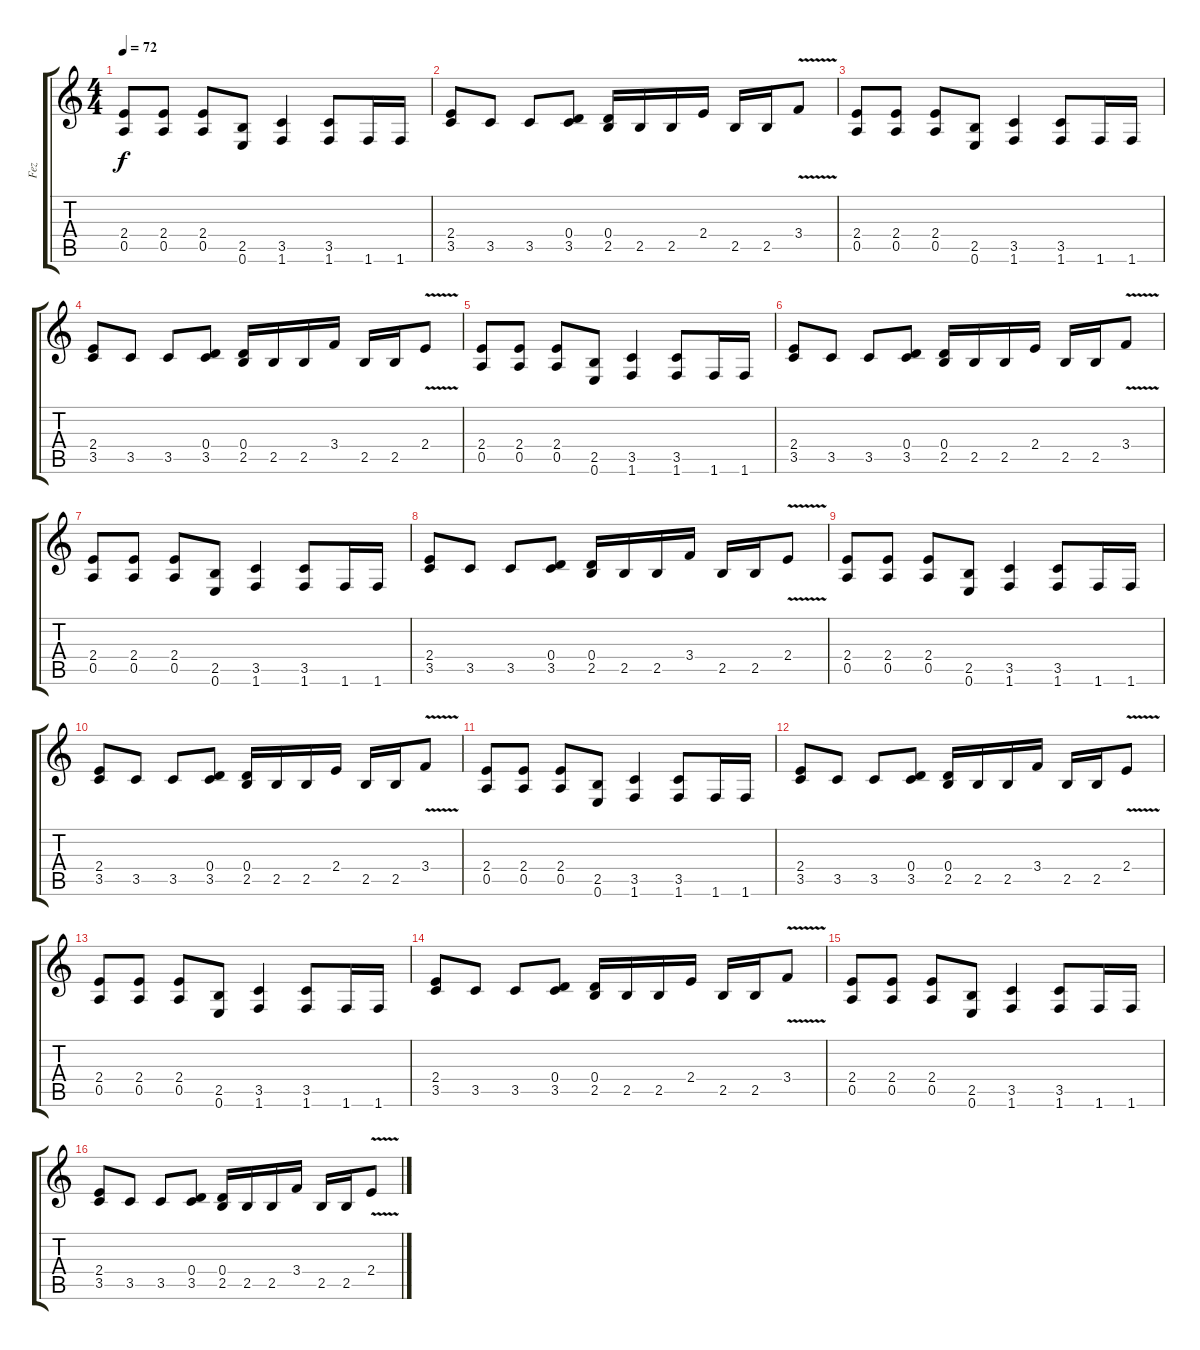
\track ("Fez" "Fez") {instrument distortionguitar}
\staff {score tabs}
\tuning (E4 B3 G3 D3 A2 E2) {hide}
\ts (4 4)
\tempo 72
\clef g2
\ks c
(2.4 0.5).8{dy f} (2.4 0.5).8 (2.4 0.5).8 (2.5 0.6).8 (3.5 1.6).4 (3.5 1.6).8 1.6.16 1.6.16 |
(2.4 3.5).8 3.5.8 3.5.8 (0.4 3.5).8 (0.4 2.5).16 2.5.16 2.5.16 2.4.16 2.5.16 2.5.16 3.4{v}.8 |
(2.4 0.5).8 (2.4 0.5).8 (2.4 0.5).8 (2.5 0.6).8 (3.5 1.6).4 (3.5 1.6).8 1.6.16 1.6.16 |
(2.4 3.5).8 3.5.8 3.5.8 (0.4 3.5).8 (0.4 2.5).16 2.5.16 2.5.16 3.4.16 2.5.16 2.5.16 2.4{v}.8 |
(2.4 0.5).8 (2.4 0.5).8 (2.4 0.5).8 (2.5 0.6).8 (3.5 1.6).4 (3.5 1.6).8 1.6.16 1.6.16 |
(2.4 3.5).8 3.5.8 3.5.8 (0.4 3.5).8 (0.4 2.5).16 2.5.16 2.5.16 2.4.16 2.5.16 2.5.16 3.4{v}.8 |
(2.4 0.5).8 (2.4 0.5).8 (2.4 0.5).8 (2.5 0.6).8 (3.5 1.6).4 (3.5 1.6).8 1.6.16 1.6.16 |
(2.4 3.5).8 3.5.8 3.5.8 (0.4 3.5).8 (0.4 2.5).16 2.5.16 2.5.16 3.4.16 2.5.16 2.5.16 2.4{v}.8 |
(2.4 0.5).8 (2.4 0.5).8 (2.4 0.5).8 (2.5 0.6).8 (3.5 1.6).4 (3.5 1.6).8 1.6.16 1.6.16 |
(2.4 3.5).8 3.5.8 3.5.8 (0.4 3.5).8 (0.4 2.5).16 2.5.16 2.5.16 2.4.16 2.5.16 2.5.16 3.4{v}.8 |
(2.4 0.5).8 (2.4 0.5).8 (2.4 0.5).8 (2.5 0.6).8 (3.5 1.6).4 (3.5 1.6).8 1.6.16 1.6.16 |
(2.4 3.5).8 3.5.8 3.5.8 (0.4 3.5).8 (0.4 2.5).16 2.5.16 2.5.16 3.4.16 2.5.16 2.5.16 2.4{v}.8 |
(2.4 0.5).8 (2.4 0.5).8 (2.4 0.5).8 (2.5 0.6).8 (3.5 1.6).4 (3.5 1.6).8 1.6.16 1.6.16 |
(2.4 3.5).8 3.5.8 3.5.8 (0.4 3.5).8 (0.4 2.5).16 2.5.16 2.5.16 2.4.16 2.5.16 2.5.16 3.4{v}.8 |
(2.4 0.5).8 (2.4 0.5).8 (2.4 0.5).8 (2.5 0.6).8 (3.5 1.6).4 (3.5 1.6).8 1.6.16 1.6.16 |
(2.4 3.5).8 3.5.8 3.5.8 (0.4 3.5).8 (0.4 2.5).16 2.5.16 2.5.16 3.4.16 2.5.16 2.5.16 2.4{v}.8
